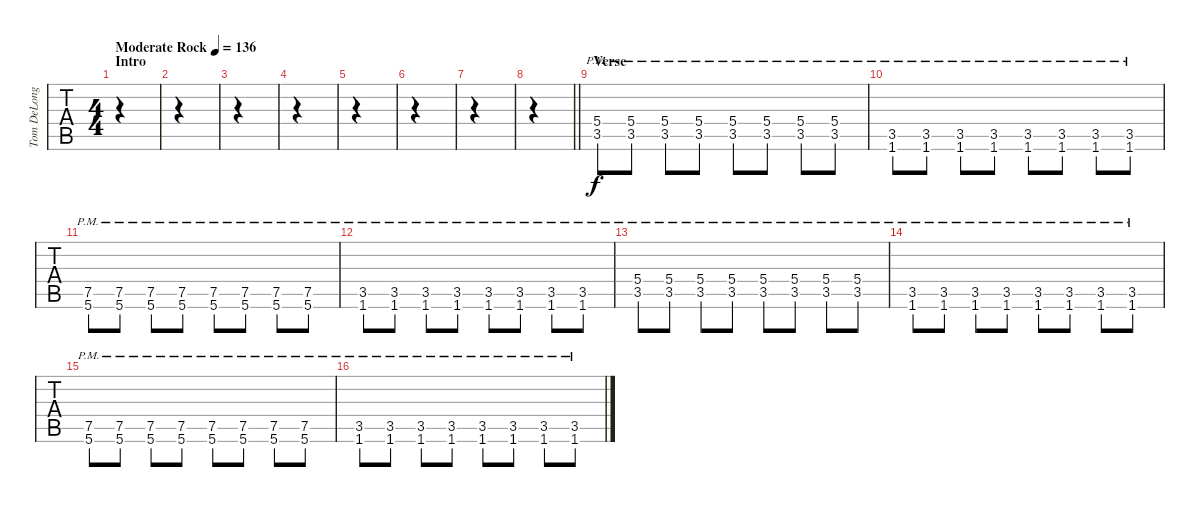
\track ("Tom DeLonge - Guitar Two" "Tom DeLong") {instrument electricguitarclean}
\staff {tabs}
\tuning (E4 B3 G3 D3 A2 E2) {hide}
\ts (4 4)
\section ("" "Intro")
\tempo (136 "Moderate Rock")
\clef g2
\ks c
|
|
|
|
|
|
|
\barLineRight lightlight
|
\section ("" "Verse")
(5.4{pm} 3.5{pm}).8{instrument overdrivenguitar} (5.4{pm} 3.5{pm}).8 (5.4{pm} 3.5{pm}).8 (5.4{pm} 3.5{pm}).8 (5.4{pm} 3.5{pm}).8 (5.4{pm} 3.5{pm}).8 (5.4{pm} 3.5{pm}).8 (5.4{pm} 3.5{pm}).8 |
(3.5{pm} 1.6{pm}).8 (3.5{pm} 1.6{pm}).8 (3.5{pm} 1.6{pm}).8 (3.5{pm} 1.6{pm}).8 (3.5{pm} 1.6{pm}).8 (3.5{pm} 1.6{pm}).8 (3.5{pm} 1.6{pm}).8 (3.5{pm} 1.6{pm}).8 |
(7.5{pm} 5.6{pm}).8 (7.5{pm} 5.6{pm}).8 (7.5{pm} 5.6{pm}).8 (7.5{pm} 5.6{pm}).8 (7.5{pm} 5.6{pm}).8 (7.5{pm} 5.6{pm}).8 (7.5{pm} 5.6{pm}).8 (7.5{pm} 5.6{pm}).8 |
(3.5{pm} 1.6{pm}).8 (3.5{pm} 1.6{pm}).8 (3.5{pm} 1.6{pm}).8 (3.5{pm} 1.6{pm}).8 (3.5{pm} 1.6{pm}).8 (3.5{pm} 1.6{pm}).8 (3.5{pm} 1.6{pm}).8 (3.5{pm} 1.6{pm}).8 |
(5.4{pm} 3.5{pm}).8 (5.4{pm} 3.5{pm}).8 (5.4{pm} 3.5{pm}).8 (5.4{pm} 3.5{pm}).8 (5.4{pm} 3.5{pm}).8 (5.4{pm} 3.5{pm}).8 (5.4{pm} 3.5{pm}).8 (5.4{pm} 3.5{pm}).8 |
(3.5{pm} 1.6{pm}).8 (3.5{pm} 1.6{pm}).8 (3.5{pm} 1.6{pm}).8 (3.5{pm} 1.6{pm}).8 (3.5{pm} 1.6{pm}).8 (3.5{pm} 1.6{pm}).8 (3.5{pm} 1.6{pm}).8 (3.5{pm} 1.6{pm}).8 |
(7.5{pm} 5.6{pm}).8 (7.5{pm} 5.6{pm}).8 (7.5{pm} 5.6{pm}).8 (7.5{pm} 5.6{pm}).8 (7.5{pm} 5.6{pm}).8 (7.5{pm} 5.6{pm}).8 (7.5{pm} 5.6{pm}).8 (7.5{pm} 5.6{pm}).8 |
(3.5{pm} 1.6{pm}).8 (3.5{pm} 1.6{pm}).8 (3.5{pm} 1.6{pm}).8 (3.5{pm} 1.6{pm}).8 (3.5{pm} 1.6{pm}).8 (3.5{pm} 1.6{pm}).8 (3.5{pm} 1.6{pm}).8 (3.5{pm} 1.6{pm}).8
